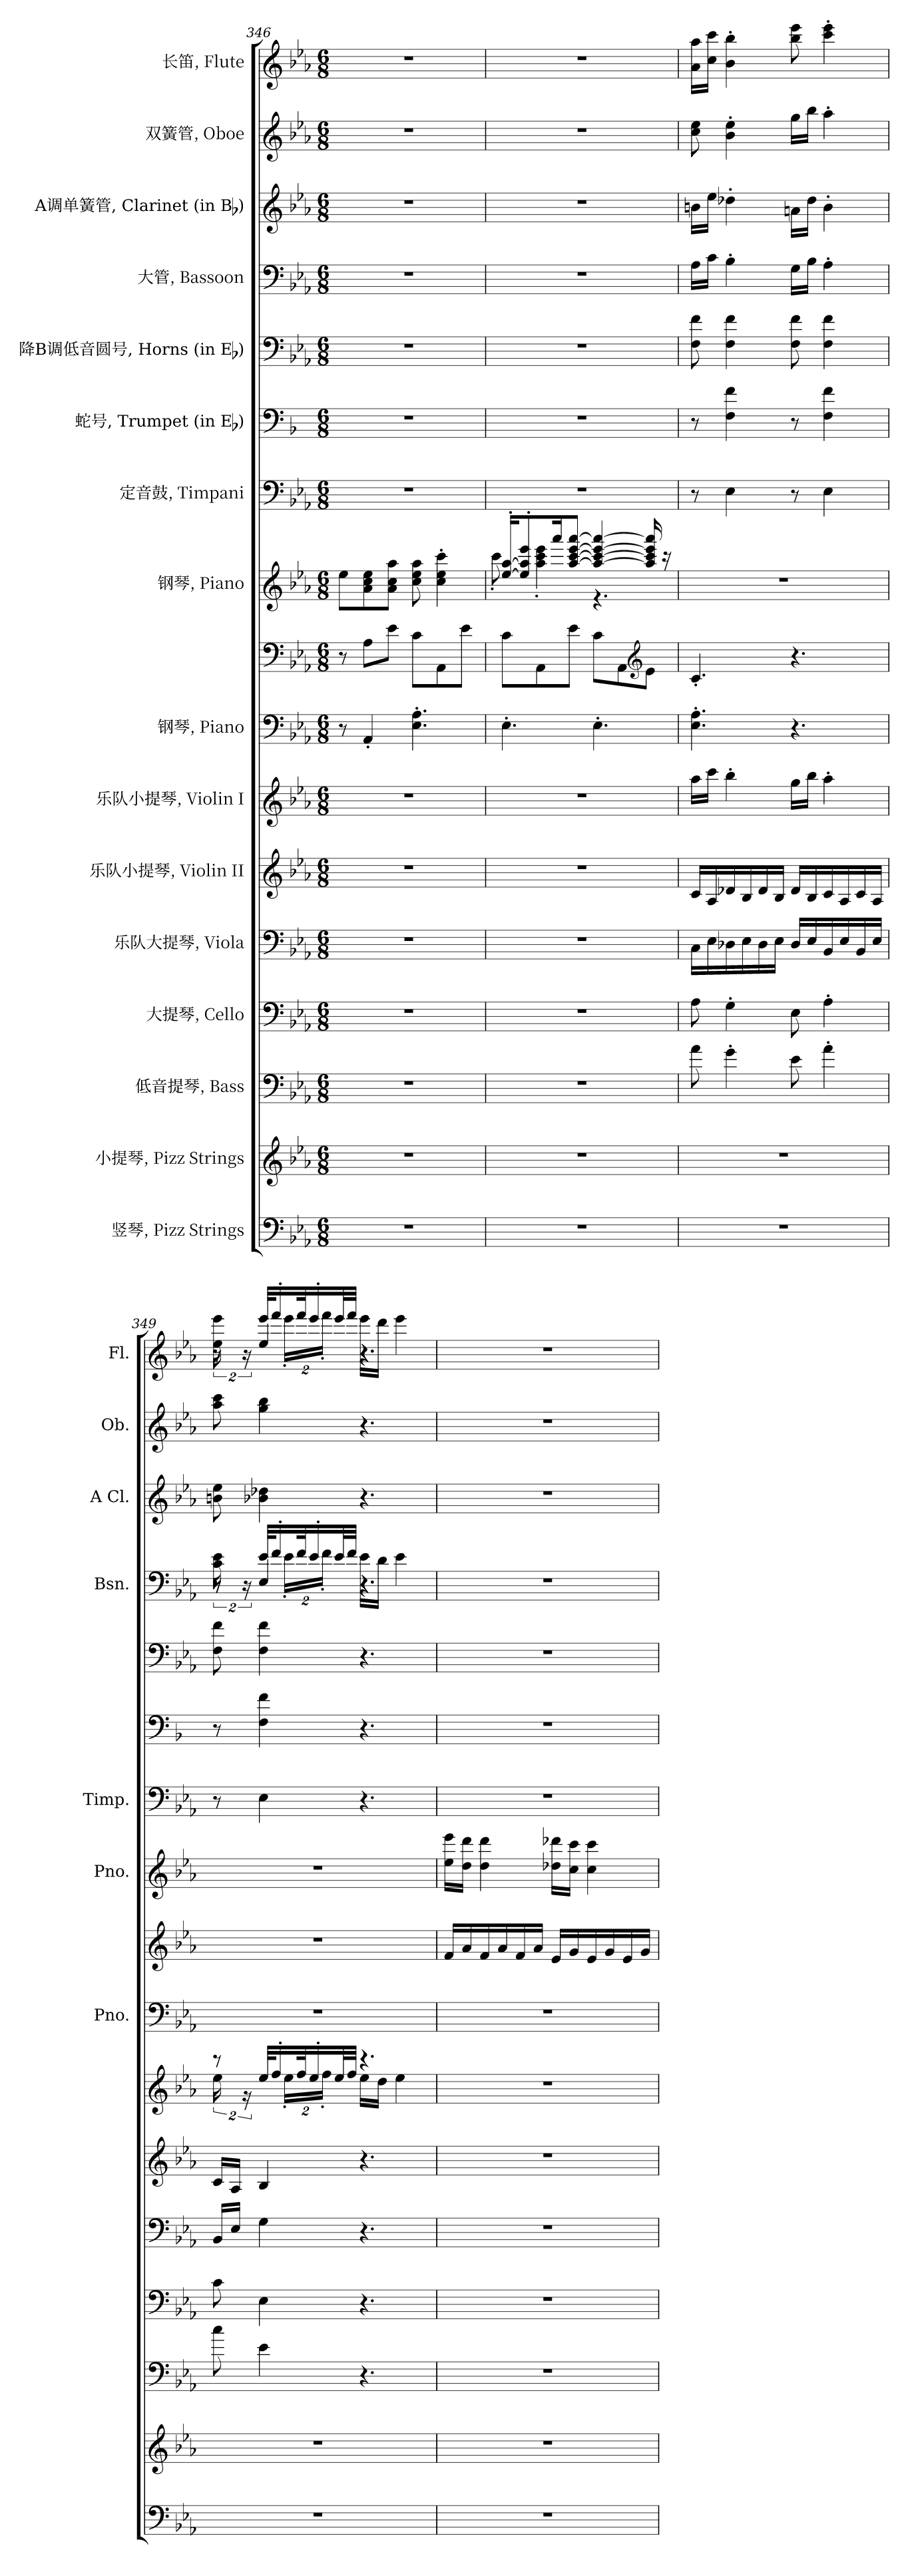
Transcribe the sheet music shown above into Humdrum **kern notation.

**kern	**kern	**kern	**kern	**kern	**kern	**kern	**kern	**kern	**kern	**kern	**kern	**kern	**kern	**kern	**kern	**kern
*part16	*part15	*part14	*part13	*part12	*part11	*part10	*part9	*part9	*part8	*part7	*part6	*part5	*part4	*part3	*part2	*part1
*staff17	*staff16	*staff15	*staff14	*staff13	*staff12	*staff11	*staff10	*staff9	*staff8	*staff7	*staff6	*staff5	*staff4	*staff3	*staff2	*staff1
*I"竖琴, Pizz Strings	*I"小提琴, Pizz Strings	*I"低音提琴, Bass	*I"大提琴, Cello	*I"乐队大提琴, Viola	*I"乐队小提琴, Violin II	*I"乐队小提琴, Violin I	*I"钢琴, Piano	*	*I"钢琴, Piano	*I"定音鼓, Timpani	*I"蛇号, Trumpet (in Eb)	*I"降B调低音圆号, Horns (in Eb)	*I"大管, Bassoon	*I"A调单簧管, Clarinet (in Bb)	*I"双簧管, Oboe	*I"长笛, Flute
*	*	*	*	*	*	*	*I'Pno.	*	*I'Pno.	*I'Timp.	*	*	*I'Bsn.	*I'A Cl.	*I'Ob.	*I'Fl.
*clefF4	*clefG2	*clefF4	*clefF4	*clefF4	*clefG2	*clefG2	*clefF4	*clefF4	*clefG2	*clefF4	*clefF4	*clefF4	*clefF4	*clefG2	*clefG2	*clefG2
*	*	*ITrd7c12	*	*	*	*	*	*	*	*	*ITrd1c2	*ITrd1c2	*	*ITrd2c3	*	*
*k[b-e-a-]	*k[b-e-a-]	*k[b-e-a-]	*k[b-e-a-]	*k[b-e-a-]	*k[b-e-a-]	*k[b-e-a-]	*k[b-e-a-]	*k[b-e-a-]	*k[b-e-a-]	*k[b-e-a-]	*k[b-e-a-]	*k[b-e-a-d-g-]	*k[b-e-a-]	*k[]	*k[b-e-a-]	*k[b-e-a-]
*M6/8	*M6/8	*M6/8	*M6/8	*M6/8	*M6/8	*M6/8	*M6/8	*M6/8	*M6/8	*M6/8	*M6/8	*M6/8	*M6/8	*M6/8	*M6/8	*M6/8
=346	=346	=346	=346	=346	=346	=346	=346	=346	=346	=346	=346	=346	=346	=346	=346	=346
2.r	2.r	2.r	2.r	2.r	2.r	2.r	8r	8r	8ee-\L	2.r	2.r	2.r	2.r	2.r	2.r	2.r
.	.	.	.	.	.	.	4AA-'/	8A-\L	8a-\ 8cc\ 8ee-\	.	.	.	.	.	.	.
.	.	.	.	.	.	.	.	8e-\J	8a-\ 8cc\ 8aa-\J	.	.	.	.	.	.	.
.	.	.	.	.	.	.	4.E-\' 4.A-\'	8c\L	8cc\ 8ee-\ 8aa-\	.	.	.	.	.	.	.
.	.	.	.	.	.	.	.	8AA-\	4cc\' 4ee-\' 4ccc\'	.	.	.	.	.	.	.
.	.	.	.	.	.	.	.	8e-\J	.	.	.	.	.	.	.	.
!!LO:PB:g=z
=347	=347	=347	=347	=347	=347	=347	=347	=347	=347	=347	=347	=347	=347	=347	=347	=347
*	*	*	*	*	*	*	*	*	*^	*	*	*	*	*	*	*
2.r	2.r	2.r	2.r	2.r	2.r	2.r	4.E-'\	8c\L	[16ee-/' [16aa-/'KL	8ccc'\	2.r	2.r	2.r	2.r	2.r	2.r	2.r
.	.	.	.	.	.	.	.	.	8ee-/]' 8aa-/]' 8eee-/'	.	.	.	.	.	.	.	.
.	.	.	.	.	.	.	.	8AA-\	.	4aa-\' 4ccc\' 4eee-\'	.	.	.	.	.	.	.
.	.	.	.	.	.	.	.	.	16aaa-/K	.	.	.	.	.	.	.	.
.	.	.	.	.	.	.	.	8e-\J	[8aa-/ [8ccc/ [8eee-/ [8aaa-/J	.	.	.	.	.	.	.	.
.	.	.	.	.	.	.	4.E-'\	8c\L	4aa-/_ 4ccc/_ 4eee-/_ 4aaa-/_	4.r	.	.	.	.	.	.	.
.	.	.	.	.	.	.	.	8AA-\	.	.	.	.	.	.	.	.	.
*	*	*	*	*	*	*	*	*clefG2	*	*	*	*	*	*	*	*	*
.	.	.	.	.	.	.	.	8e-\J	16aa-/] 16ccc/] 16eee-/] 16aaa-/]	.	.	.	.	.	.	.	.
.	.	.	.	.	.	.	.	.	16r	.	.	.	.	.	.	.	.
*	*	*	*	*	*	*	*	*	*v	*v	*	*	*	*	*	*	*
=348	=348	=348	=348	=348	=348	=348	=348	=348	=348	=348	=348	=348	=348	=348	=348	=348
2.r	2.r	8A-\	8A-\	16C\LL	16c/LL	16aa-\LL	4.E-\' 4.A-\'	4.c'/	2.r	8r	8r	8E-\ 8e-\	16A-\LL	16g#X\LL	8cc\ 8ee-\	16a-\ 16aa-\LL
.	.	.	.	16E-\	16A-/	16ccc\JJ	.	.	.	.	.	.	16c\JJ	16cc\JJ	.	16cc\ 16ccc\JJ
.	.	4G'\	4G'\	16D-X\	16d-X/	4bb-'\	.	.	.	4E-\	4E-\ 4e-\	4E-\ 4e-\	4B-'\	4b-X'\	4b-\' 4ee-\'	4b-\' 4bb-\'
.	.	.	.	16E-\	16B-/	.	.	.	.	.	.	.	.	.	.	.
.	.	.	.	16D-\	16d-/	.	.	.	.	.	.	.	.	.	.	.
.	.	.	.	16E-\JJ	16B-/JJ	.	.	.	.	.	.	.	.	.	.	.
.	.	8E-\	8E-\	16D-/LL	16d-/LL	16gg\LL	4.r	4.r	.	8r	8r	8E-\ 8e-\	16G\LL	16f#X\LL	16gg\LL	8bb-\ 8eee-\
.	.	.	.	16E-/	16B-/	16bb-\JJ	.	.	.	.	.	.	16B-\JJ	16b-\JJ	16bb-\JJ	.
.	.	4A-'\	4A-'\	16BB-/	16c/	4aa-'\	.	.	.	4E-\	4E-\ 4e-\	4E-\ 4e-\	4A-'\	4g#'\	4aa-'\	4ccc\' 4eee-\'
.	.	.	.	16E-/	16A-/	.	.	.	.	.	.	.	.	.	.	.
.	.	.	.	16BB-/	16c/	.	.	.	.	.	.	.	.	.	.	.
.	.	.	.	16E-/JJ	16A-/JJ	.	.	.	.	.	.	.	.	.	.	.
!!LO:PB:g=z
=349	=349	=349	=349	=349	=349	=349	=349	=349	=349	=349	=349	=349	=349	=349	=349	=349
*	*	*	*	*	*	*^	*	*	*	*	*	*	*^	*	*	*^
*	*	*	*	*	*	*	*	*	*	*	*	*	*	*	*^	*	*	*	*^
2.r	2.r	8c\	8c\	16BB-/LL	16c/LL	8r	32%3ee-\	2.r	2.r	2.r	8r	8r	8E-\ 8e-\	8r	32%3c\ 32%3e-\	8r	8g#X\ 8cc\	8aa-\ 8ccc\	8r	32%3ee-\ 32%3eee-\	8r
.	.	.	.	16E-/JJ	16A-/JJ	.	.	.	.	.	.	.	.	.	.	.	.	.	.	.	.
.	.	.	.	.	.	.	32%3r	.	.	.	.	.	.	.	32%3r	.	.	.	.	32%3r	.
.	.	4E-\	4E-\	4G\	4B-/	32ee-/KLL	.	.	.	.	4E-\	4E-\ 4e-\	4E-\ 4e-\	32e-/KLL	.	4E-/	4gn\ 4b-X\	4gg\ 4bb-\	32eee-/KLL	.	4ee-/
.	.	.	.	.	.	16ff'/	.	.	.	.	.	.	.	16f'/	.	.	.	.	16fff'/	.	.
.	.	.	.	.	.	.	32%3ee-'\L	.	.	.	.	.	.	.	32%3e-'\L	.	.	.	.	32%3eee-'\L	.
.	.	.	.	.	.	32ff/K	.	.	.	.	.	.	.	32f/K	.	.	.	.	32fff/K	.	.
.	.	.	.	.	.	16ee-'/	.	.	.	.	.	.	.	16e-'/	.	.	.	.	16eee-'/	.	.
.	.	.	.	.	.	.	32%3ff'\J	.	.	.	.	.	.	.	32%3f'\J	.	.	.	.	32%3fff'\J	.
.	.	.	.	.	.	32ee-/L	.	.	.	.	.	.	.	32e-/L	.	.	.	.	32eee-/L	.	.
.	.	.	.	.	.	32ff/JJJ	.	.	.	.	.	.	.	32f/JJJ	.	.	.	.	32fff/JJJ	.	.
.	.	4.r	4.r	4.r	4.r	4.r	16ee-\LL	.	.	.	4.r	4.r	4.r	4.r	16e-\LL	4.r	4.r	4.r	4.r	16eee-\LL	4.r
.	.	.	.	.	.	.	16dd\JJ	.	.	.	.	.	.	.	16d\JJ	.	.	.	.	16ddd\JJ	.
.	.	.	.	.	.	.	4ee-\	.	.	.	.	.	.	.	4e-\	.	.	.	.	4eee-\	.
*	*	*	*	*	*	*v	*v	*	*	*	*	*	*	*v	*v	*v	*	*	*v	*v	*v
=350	=350	=350	=350	=350	=350	=350	=350	=350	=350	=350	=350	=350	=350	=350	=350	=350
2.r	2.r	2.r	2.r	2.r	2.r	2.r	2.r	16f/LL	16ee-\ 16eee-\LL	2.r	2.r	2.r	2.r	2.r	2.r	2.r
.	.	.	.	.	.	.	.	16a-/	16dd\ 16ddd\JJ	.	.	.	.	.	.	.
.	.	.	.	.	.	.	.	16f/	4dd\ 4ddd\	.	.	.	.	.	.	.
.	.	.	.	.	.	.	.	16a-/	.	.	.	.	.	.	.	.
.	.	.	.	.	.	.	.	16f/	.	.	.	.	.	.	.	.
.	.	.	.	.	.	.	.	16a-/JJ	.	.	.	.	.	.	.	.
.	.	.	.	.	.	.	.	16e-/LL	16dd-X\ 16ddd-X\LL	.	.	.	.	.	.	.
.	.	.	.	.	.	.	.	16g/	16cc\ 16ccc\JJ	.	.	.	.	.	.	.
.	.	.	.	.	.	.	.	16e-/	4cc\ 4ccc\	.	.	.	.	.	.	.
.	.	.	.	.	.	.	.	16g/	.	.	.	.	.	.	.	.
.	.	.	.	.	.	.	.	16e-/	.	.	.	.	.	.	.	.
.	.	.	.	.	.	.	.	16g/JJ	.	.	.	.	.	.	.	.
=	=	=	=	=	=	=	=	=	=	=	=	=	=	=	=	=
*-	*-	*-	*-	*-	*-	*-	*-	*-	*-	*-	*-	*-	*-	*-	*-	*-
